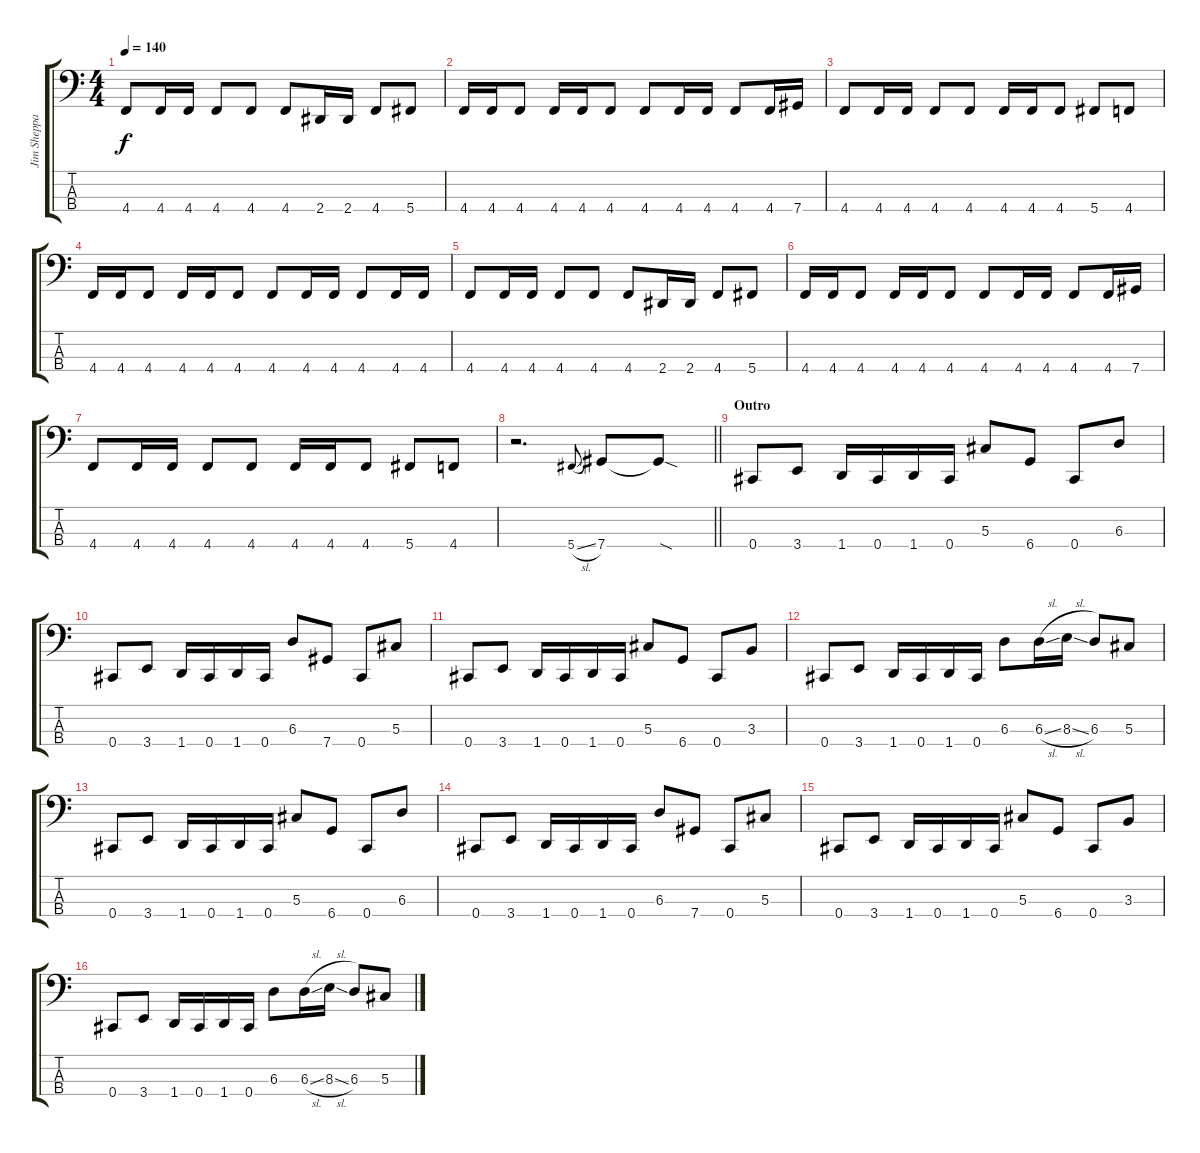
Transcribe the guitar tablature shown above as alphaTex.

\track ("Jim Sheppard" "Jim Sheppa") {instrument electricbasspick}
\staff {score tabs}
\tuning (Gb2 Db2 Ab1 Db1) {hide}
\ts (4 4)
\tempo 140
\clef f4
\ks c
4.4.8{dy f} 4.4.16 4.4.16 4.4.8 4.4.8 4.4.8 2.4.16 2.4.16 4.4.8 5.4.8 |
4.4.16 4.4.16 4.4.8 4.4.16 4.4.16 4.4.8 4.4.8 4.4.16 4.4.16 4.4.8 4.4.16 7.4.16 |
4.4.8 4.4.16 4.4.16 4.4.8 4.4.8 4.4.16 4.4.16 4.4.8 5.4.8 4.4.8 |
4.4.16 4.4.16 4.4.8 4.4.16 4.4.16 4.4.8 4.4.8 4.4.16 4.4.16 4.4.8 4.4.16 4.4.16 |
4.4.8 4.4.16 4.4.16 4.4.8 4.4.8 4.4.8 2.4.16 2.4.16 4.4.8 5.4.8 |
4.4.16 4.4.16 4.4.8 4.4.16 4.4.16 4.4.8 4.4.8 4.4.16 4.4.16 4.4.8 4.4.16 7.4.16 |
4.4.8 4.4.16 4.4.16 4.4.8 4.4.8 4.4.16 4.4.16 4.4.8 5.4.8 4.4.8 |
\barLineRight lightlight
r.2{d} 5.4{sl}.8{gr onbeat} 7.4.8 7.4{sod t}.8 |
\section ("" "Outro")
0.4.8 3.4.8 1.4.16 0.4.16 1.4.16 0.4.16 5.3.8 6.4.8 0.4.8 6.3.8 |
0.4.8 3.4.8 1.4.16 0.4.16 1.4.16 0.4.16 6.3.8 7.4.8 0.4.8 5.3.8 |
0.4.8 3.4.8 1.4.16 0.4.16 1.4.16 0.4.16 5.3.8 6.4.8 0.4.8 3.3.8 |
0.4.8 3.4.8 1.4.16 0.4.16 1.4.16 0.4.16 6.3.8 6.3{sl}.16 8.3{sl}.16 6.3.8 5.3.8 |
0.4.8 3.4.8 1.4.16 0.4.16 1.4.16 0.4.16 5.3.8 6.4.8 0.4.8 6.3.8 |
0.4.8 3.4.8 1.4.16 0.4.16 1.4.16 0.4.16 6.3.8 7.4.8 0.4.8 5.3.8 |
0.4.8 3.4.8 1.4.16 0.4.16 1.4.16 0.4.16 5.3.8 6.4.8 0.4.8 3.3.8 |
0.4.8 3.4.8 1.4.16 0.4.16 1.4.16 0.4.16 6.3.8 6.3{sl}.16 8.3{sl}.16 6.3.8 5.3.8
